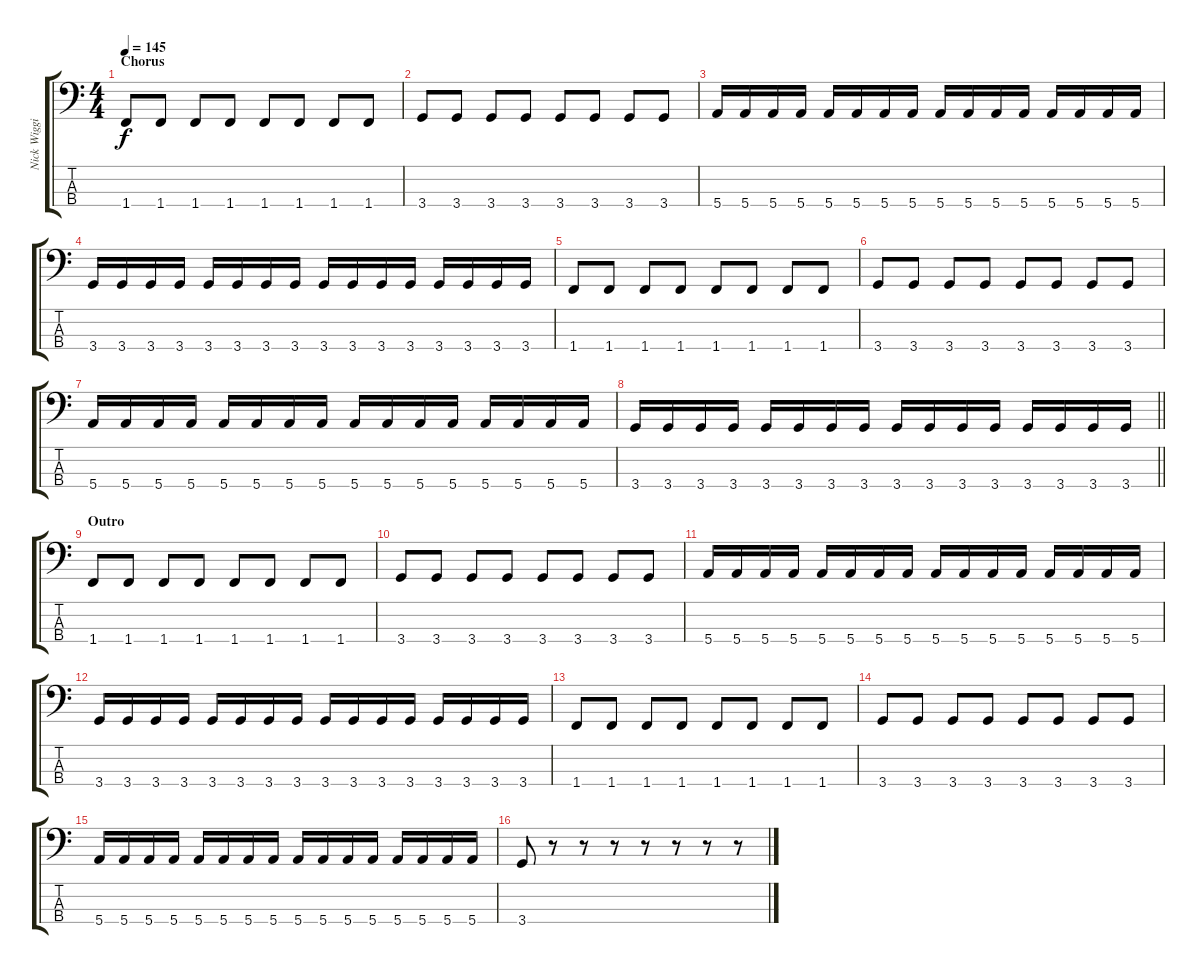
\track ("Nick Wiggins (Bass)" "Nick Wiggi") {instrument electricbassfinger}
\staff {score tabs}
\tuning (G2 D2 A1 E1) {hide}
\ts (4 4)
\section ("" "Chorus")
\tempo 145
\clef f4
\ks c
1.4.8{dy f} 1.4.8 1.4.8 1.4.8 1.4.8 1.4.8 1.4.8 1.4.8 |
3.4.8 3.4.8 3.4.8 3.4.8 3.4.8 3.4.8 3.4.8 3.4.8 |
5.4.16 5.4.16 5.4.16 5.4.16 5.4.16 5.4.16 5.4.16 5.4.16 5.4.16 5.4.16 5.4.16 5.4.16 5.4.16 5.4.16 5.4.16 5.4.16 |
3.4.16 3.4.16 3.4.16 3.4.16 3.4.16 3.4.16 3.4.16 3.4.16 3.4.16 3.4.16 3.4.16 3.4.16 3.4.16 3.4.16 3.4.16 3.4.16 |
1.4.8 1.4.8 1.4.8 1.4.8 1.4.8 1.4.8 1.4.8 1.4.8 |
3.4.8 3.4.8 3.4.8 3.4.8 3.4.8 3.4.8 3.4.8 3.4.8 |
5.4.16 5.4.16 5.4.16 5.4.16 5.4.16 5.4.16 5.4.16 5.4.16 5.4.16 5.4.16 5.4.16 5.4.16 5.4.16 5.4.16 5.4.16 5.4.16 |
\barLineRight lightlight
3.4.16 3.4.16 3.4.16 3.4.16 3.4.16 3.4.16 3.4.16 3.4.16 3.4.16 3.4.16 3.4.16 3.4.16 3.4.16 3.4.16 3.4.16 3.4.16 |
\section ("" "Outro")
1.4.8 1.4.8 1.4.8 1.4.8 1.4.8 1.4.8 1.4.8 1.4.8 |
3.4.8 3.4.8 3.4.8 3.4.8 3.4.8 3.4.8 3.4.8 3.4.8 |
5.4.16 5.4.16 5.4.16 5.4.16 5.4.16 5.4.16 5.4.16 5.4.16 5.4.16 5.4.16 5.4.16 5.4.16 5.4.16 5.4.16 5.4.16 5.4.16 |
3.4.16 3.4.16 3.4.16 3.4.16 3.4.16 3.4.16 3.4.16 3.4.16 3.4.16 3.4.16 3.4.16 3.4.16 3.4.16 3.4.16 3.4.16 3.4.16 |
1.4.8 1.4.8 1.4.8 1.4.8 1.4.8 1.4.8 1.4.8 1.4.8 |
3.4.8 3.4.8 3.4.8 3.4.8 3.4.8 3.4.8 3.4.8 3.4.8 |
5.4.16 5.4.16 5.4.16 5.4.16 5.4.16 5.4.16 5.4.16 5.4.16 5.4.16 5.4.16 5.4.16 5.4.16 5.4.16 5.4.16 5.4.16 5.4.16 |
3.4.8 r.8 r.8 r.8 r.8 r.8 r.8 r.8
